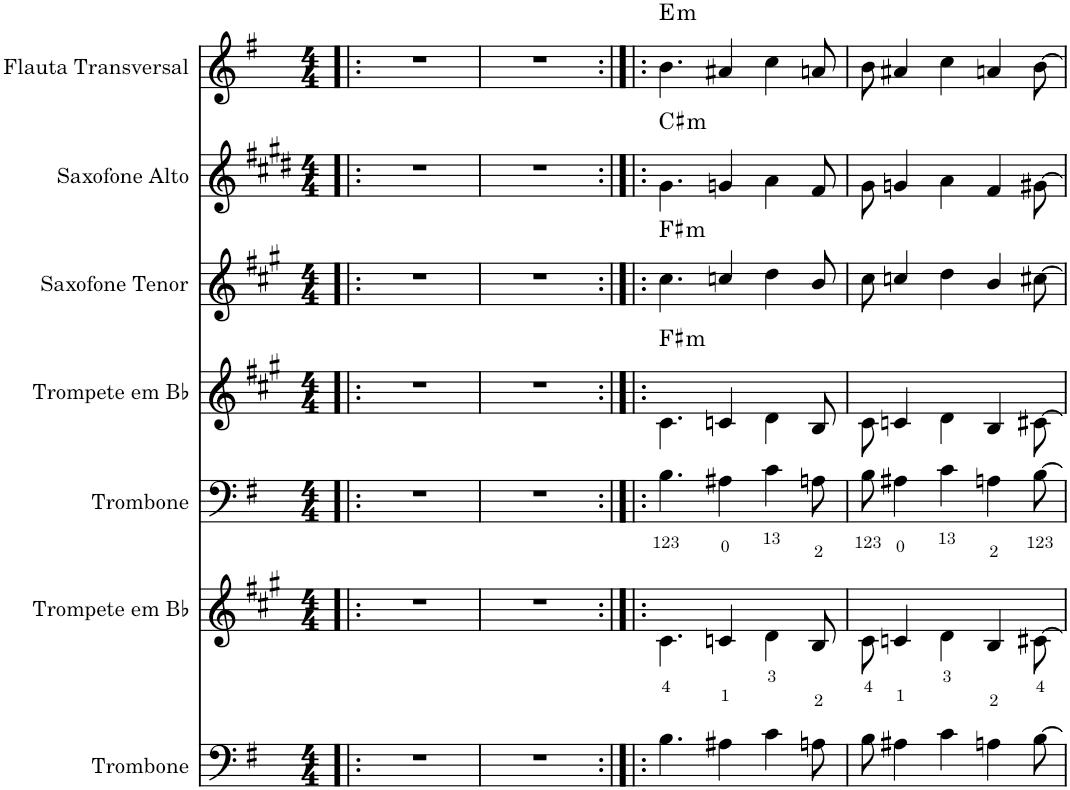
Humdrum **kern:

**kern	**kern	**kern	**kern	**harte	**kern	**harte	**kern	**harte	**kern	**harte
*part7	*part6	*part5	*part4	*part4	*part3	*part3	*part2	*part2	*part1	*part1
*staff7	*staff6	*staff5	*staff4	*	*staff3	*	*staff2	*	*staff1	*
*I"Trombone	*I"Trompete em Bb	*I"Trombone	*I"Trompete em Bb	*	*I"Saxofone Tenor	*	*I"Saxofone Alto	*	*I"Flauta Transversal	*
*I'Tbn.	*I'Tpt. em Bb	*I'Tbn.	*I'Tpt. em Bb	*	*I'Sax. Tn.	*	*	*	*I'Fl.	*
*clefF4	*clefG2	*clefF4	*clefG2	*	*clefG2	*	*clefG2	*	*clefG2	*
*	*Trd1c2	*	*Trd1c2	*	*Trd8c14	*	*Trd5c9	*	*	*
*k[f#]	*k[f#c#g#]	*k[f#]	*k[f#c#g#]	*	*k[f#c#g#]	*	*k[f#c#g#d#]	*	*k[f#]	*
*M4/4	*M4/4	*M4/4	*M4/4	*	*M4/4	*	*M4/4	*	*M4/4	*
=1!|:	=1!|:	=1!|:	=1!|:	=1!|:	=1!|:	=1!|:	=1!|:	=1!|:	=1!|:	=1!|:
1r	1r	1r	1r	.	1r	.	1r	.	1r	.
=2	=2	=2	=2	=2	=2	=2	=2	=2	=2	=2
1r	1r	1r	1r	.	1r	.	1r	.	1r	.
=3:|!|:	=3:|!|:	=3:|!|:	=3:|!|:	=3:|!|:	=3:|!|:	=3:|!|:	=3:|!|:	=3:|!|:	=3:|!|:	=3:|!|:
!	!	!	!	!LO:H:kt=m	!	!LO:H:kt=m	!	!LO:H:kt=m	!	!LO:H:kt=m
4.B\	4.c#\	4.B\	4.c#\	F#:min	4.cc#\	F#:min	4.g#\	C#:min	4.b\	E:min
4A#X\	4cn/	4A#X\	4cn/	.	4ccn/	.	4gn/	.	4a#X/	.
4c\	4d\	4c\	4d\	.	4dd\	.	4a\	.	4cc\	.
8An\	8B/	8An\	8B/	.	8b/	.	8f#/	.	8an/	.
=4	=4	=4	=4	=4	=4	=4	=4	=4	=4	=4
8B\	8c#\	8B\	8c#\	.	8cc#\	.	8g#\	.	8b\	.
4A#X\	4cn/	4A#X\	4cn/	.	4ccn/	.	4gn/	.	4a#X/	.
4c\	4d\	4c\	4d\	.	4dd\	.	4a\	.	4cc\	.
4An\	4B/	4An\	4B/	.	4b/	.	4f#/	.	4an/	.
[8B\	[8c#X\	[8B\	[8c#X\	.	[8cc#X\	.	[8g#X\	.	[8b\	.
=	=	=	=	=	=	=	=	=	=	=
*-	*-	*-	*-	*-	*-	*-	*-	*-	*-	*-
